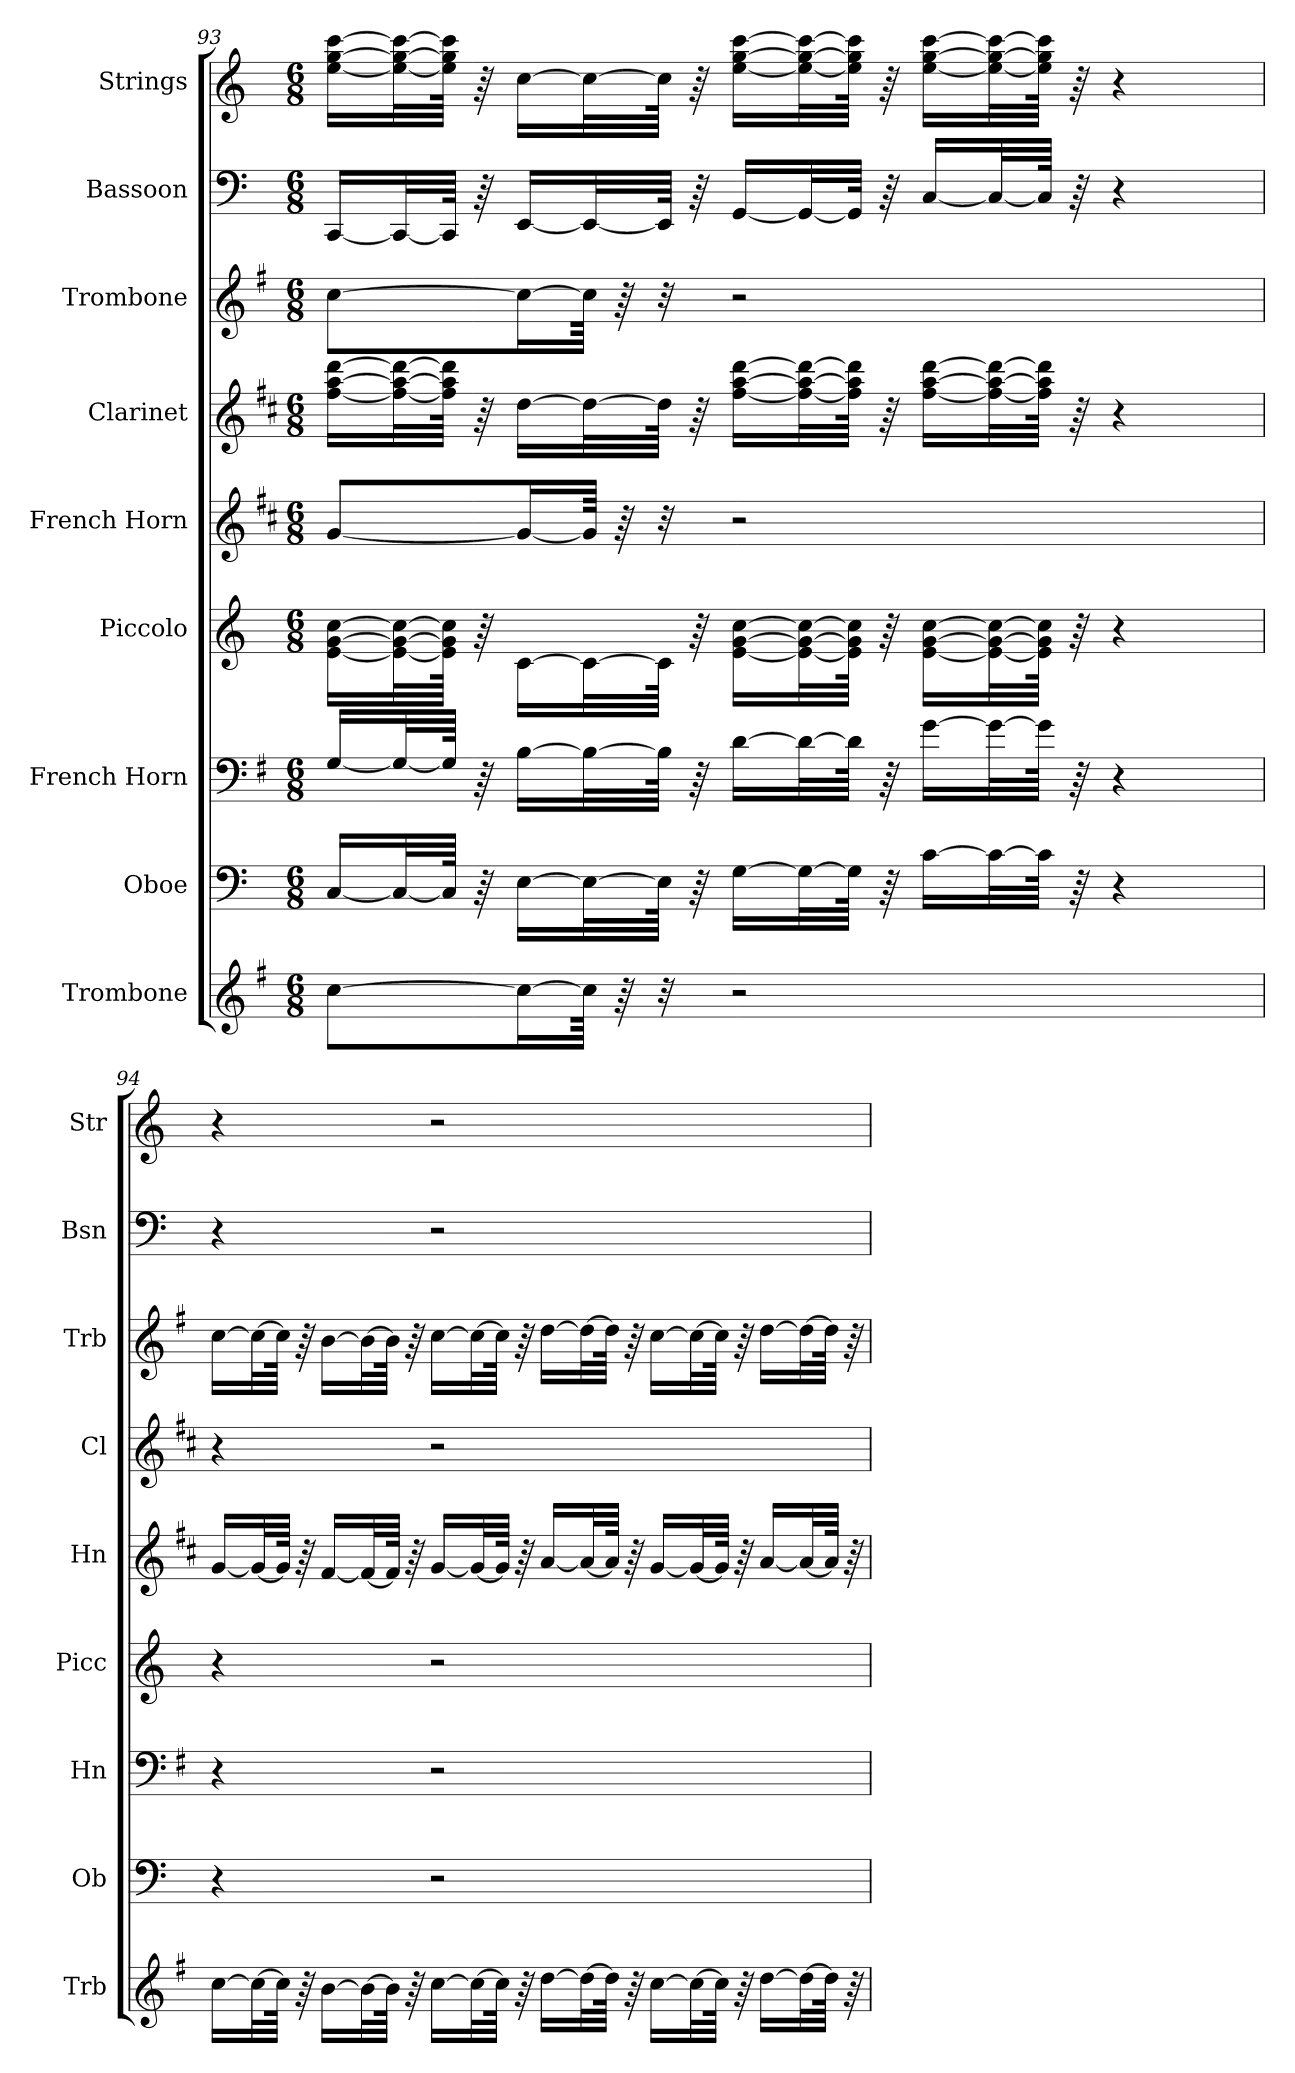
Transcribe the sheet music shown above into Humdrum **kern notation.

**kern	**kern	**kern	**kern	**kern	**kern	**kern	**kern	**kern
*part9	*part8	*part7	*part6	*part5	*part4	*part3	*part2	*part1
*staff9	*staff8	*staff7	*staff6	*staff5	*staff4	*staff3	*staff2	*staff1
*I"Trombone	*I"Oboe	*I"French Horn	*I"Piccolo	*I"French Horn	*I"Clarinet	*I"Trombone	*I"Bassoon	*I"Strings
*I'Trb	*I'Ob	*I'Hn	*I'Picc	*I'Hn	*I'Cl	*I'Trb	*I'Bsn	*I'Str
!!LO:PB:g=z
*clefG2	*clefF4	*clefF4	*clefG2	*clefG2	*clefG2	*clefG2	*clefF4	*clefG2
*	*	*ITrd4c7	*ITrd-7c-12	*ITrd4c7	*ITrd1c2	*	*	*
*k[f#]	*k[]	*k[]	*k[]	*k[f#]	*k[]	*k[f#]	*k[]	*k[]
*M6/8	*M6/8	*M6/8	*M6/8	*M6/8	*M6/8	*M6/8	*M6/8	*M6/8
=93	=93	=93	=93	=93	=93	=93	=93	=93
[8cc\L	[16C/LL	[16C/LL	[16ee\ [16gg\ [16ccc\LL	[8c/L	[16ee\ [16gg\ [16ccc\LL	[8cc\L	[16CC/LL	[16ee\ [16gg\ [16ccc\LL
.	32C/L_	32C/L_	32ee\_ 32gg\_ 32ccc\_L	.	32ee\_ 32gg\_ 32ccc\_L	.	32CC/L_	32ee\_ 32gg\_ 32ccc\_L
.	64C/JJJk]	64C/JJJk]	64ee\] 64gg\] 64ccc\]JJJk	.	64ee\] 64gg\] 64ccc\]JJJk	.	64CC/JJJk]	64ee\] 64gg\] 64ccc\]JJJk
.	64r	64r	64r	.	64r	.	64r	64r
16cc\L_	[16E\LL	[16E\LL	[16cc\LL	16c/L_	[16cc\LL	16cc\L_	[16EE/LL	[16cc\LL
64cc\JJkk]	32E\L_	32E\L_	32cc\L_	64c/JJkk]	32cc\L_	64cc\JJkk]	32EE/L_	32cc\L_
64r	.	.	.	64r	.	64r	.	.
32r	64E\JJJk]	64E\JJJk]	64cc\JJJk]	32r	64cc\JJJk]	32r	64EE/JJJk]	64cc\JJJk]
.	64r	64r	64r	.	64r	.	64r	64r
2r	[16G\LL	[16G\LL	[16ee\ [16gg\ [16ccc\LL	2r	[16ee\ [16gg\ [16ccc\LL	2r	[16GG/LL	[16ee\ [16gg\ [16ccc\LL
.	32G\L_	32G\L_	32ee\_ 32gg\_ 32ccc\_L	.	32ee\_ 32gg\_ 32ccc\_L	.	32GG/L_	32ee\_ 32gg\_ 32ccc\_L
.	64G\JJJk]	64G\JJJk]	64ee\] 64gg\] 64ccc\]JJJk	.	64ee\] 64gg\] 64ccc\]JJJk	.	64GG/JJJk]	64ee\] 64gg\] 64ccc\]JJJk
.	64r	64r	64r	.	64r	.	64r	64r
.	[16c\LL	[16c\LL	[16ee\ [16gg\ [16ccc\LL	.	[16ee\ [16gg\ [16ccc\LL	.	[16C/LL	[16ee\ [16gg\ [16ccc\LL
.	32c\L_	32c\L_	32ee\_ 32gg\_ 32ccc\_L	.	32ee\_ 32gg\_ 32ccc\_L	.	32C/L_	32ee\_ 32gg\_ 32ccc\_L
.	64c\JJJk]	64c\JJJk]	64ee\] 64gg\] 64ccc\]JJJk	.	64ee\] 64gg\] 64ccc\]JJJk	.	64C/JJJk]	64ee\] 64gg\] 64ccc\]JJJk
.	64r	64r	64r	.	64r	.	64r	64r
.	4r	4r	4r	.	4r	.	4r	4r
!!LO:PB:g=z
=94	=94	=94	=94	=94	=94	=94	=94	=94
[16cc\LL	4r	4r	4r	[16c/LL	4r	[16cc\LL	4r	4r
32cc\L_	.	.	.	32c/L_	.	32cc\L_	.	.
64cc\JJJk]	.	.	.	64c/JJJk]	.	64cc\JJJk]	.	.
64r	.	.	.	64r	.	64r	.	.
[16b\LL	.	.	.	[16B/LL	.	[16b\LL	.	.
32b\L_	.	.	.	32B/L_	.	32b\L_	.	.
64b\JJJk]	.	.	.	64B/JJJk]	.	64b\JJJk]	.	.
64r	.	.	.	64r	.	64r	.	.
[16cc\LL	2r	2r	2r	[16c/LL	2r	[16cc\LL	2r	2r
32cc\L_	.	.	.	32c/L_	.	32cc\L_	.	.
64cc\JJJk]	.	.	.	64c/JJJk]	.	64cc\JJJk]	.	.
64r	.	.	.	64r	.	64r	.	.
[16dd\LL	.	.	.	[16d/LL	.	[16dd\LL	.	.
32dd\L_	.	.	.	32d/L_	.	32dd\L_	.	.
64dd\JJJk]	.	.	.	64d/JJJk]	.	64dd\JJJk]	.	.
64r	.	.	.	64r	.	64r	.	.
[16cc\LL	.	.	.	[16c/LL	.	[16cc\LL	.	.
32cc\L_	.	.	.	32c/L_	.	32cc\L_	.	.
64cc\JJJk]	.	.	.	64c/JJJk]	.	64cc\JJJk]	.	.
64r	.	.	.	64r	.	64r	.	.
[16dd\LL	.	.	.	[16d/LL	.	[16dd\LL	.	.
32dd\L_	.	.	.	32d/L_	.	32dd\L_	.	.
64dd\JJJk]	.	.	.	64d/JJJk]	.	64dd\JJJk]	.	.
64r	.	.	.	64r	.	64r	.	.
=	=	=	=	=	=	=	=	=
*-	*-	*-	*-	*-	*-	*-	*-	*-
